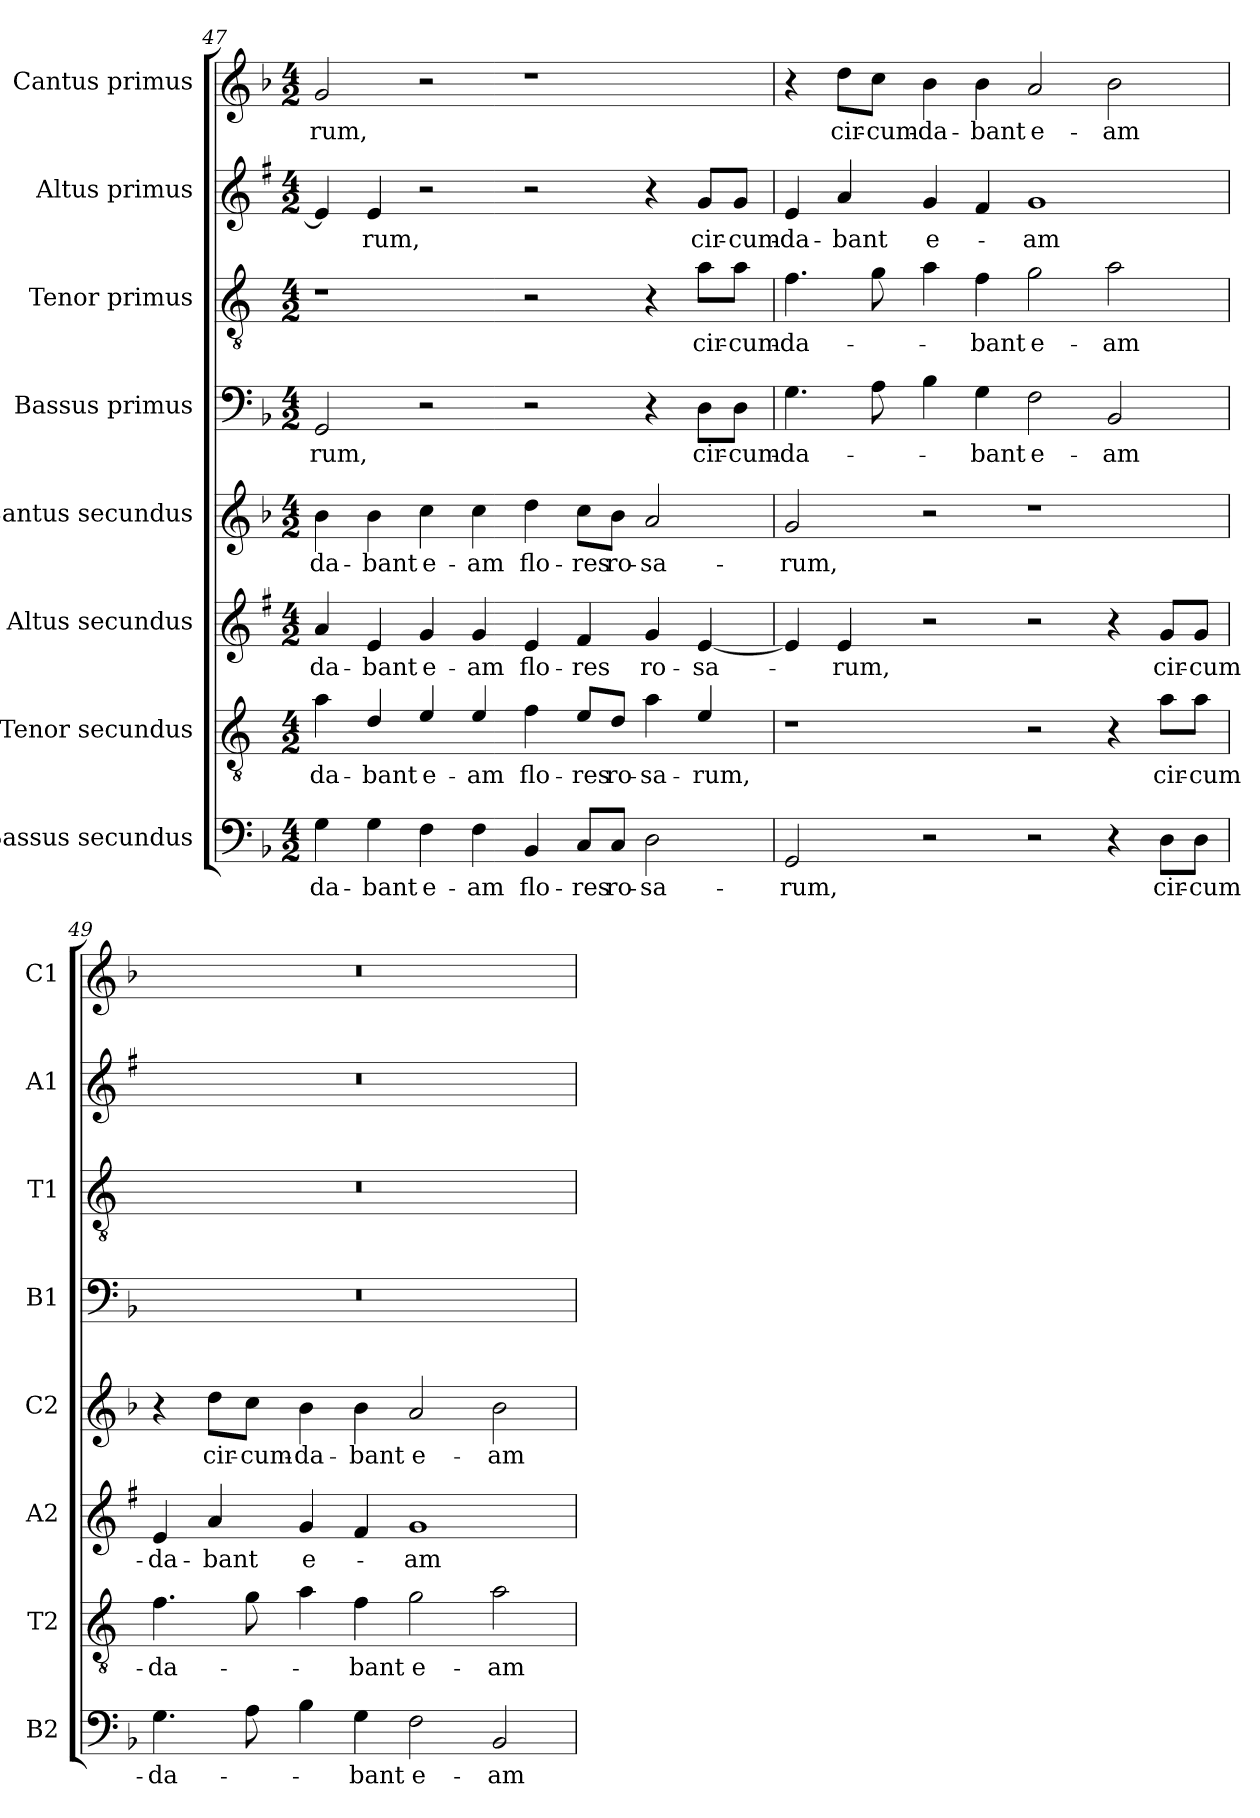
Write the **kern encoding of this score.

**kern	**text	**kern	**text	**kern	**text	**kern	**text	**kern	**text	**kern	**text	**kern	**text	**kern	**text
*part8	*part8	*part7	*part7	*part6	*part6	*part5	*part5	*part4	*part4	*part3	*part3	*part2	*part2	*part1	*part1
*staff8	*staff8	*staff7	*staff7	*staff6	*staff6	*staff5	*staff5	*staff4	*staff4	*staff3	*staff3	*staff2	*staff2	*staff1	*staff1
*I"Bassus secundus	*	*I"Tenor secundus	*	*I"Altus secundus	*	*I"Cantus secundus	*	*I"Bassus primus	*	*I"Tenor primus	*	*I"Altus primus	*	*I"Cantus primus	*
*I'B2	*	*I'T2	*	*I'A2	*	*I'C2	*	*I'B1	*	*I'T1	*	*I'A1	*	*I'C1	*
!!LO:PB:g=z
*clefF4	*	*clefGv2	*	*clefG2	*	*clefG2	*	*clefF4	*	*clefGv2	*	*clefG2	*	*clefG2	*
*	*	*ITrd4c7	*	*ITrd1c2	*	*	*	*	*	*ITrd4c7	*	*ITrd1c2	*	*	*
*k[b-]	*	*k[b-]	*	*k[b-]	*	*k[b-]	*	*k[b-]	*	*k[b-]	*	*k[b-]	*	*k[b-]	*
*F:	*	*F:	*	*F:	*	*F:	*	*F:	*	*F:	*	*F:	*	*F:	*
*M4/2	*	*M4/2	*	*M4/2	*	*M4/2	*	*M4/2	*	*M4/2	*	*M4/2	*	*M4/2	*
=47	=47	=47	=47	=47	=47	=47	=47	=47	=47	=47	=47	=47	=47	=47	=47
!	!LO:LY:b	!	!LO:LY:b	!	!LO:LY:b	!	!LO:LY:b	!	!LO:LY:b	!	!	!	!	!	!LO:LY:b
4G\	-da-	4d\	-da-	4g/	-da-	4b-\	-da-	2GG/	-rum,	1r	.	4d/]	.	2g/	-rum,
!	!LO:LY:b	!	!LO:LY:b	!	!LO:LY:b	!	!LO:LY:b	!	!	!	!	!	!LO:LY:b	!	!
4G\	-bant	4G/	-bant	4d/	-bant	4b-\	-bant	.	.	.	.	4d/	-rum,	.	.
!	!LO:LY:b	!	!LO:LY:b	!	!LO:LY:b	!	!LO:LY:b	!	!	!	!	!	!	!	!
4F\	e-	4A/	e-	4f/	e-	4cc\	e-	2r	.	.	.	2r	.	2r	.
!	!LO:LY:b	!	!LO:LY:b	!	!LO:LY:b	!	!LO:LY:b	!	!	!	!	!	!	!	!
4F\	-am	4A/	-am	4f/	-am	4cc\	-am	.	.	.	.	.	.	.	.
!	!LO:LY:b	!	!LO:LY:b	!	!LO:LY:b	!	!LO:LY:b	!	!	!	!	!	!	!	!
4BB-/	flo-	4B-\	flo-	4d/	flo-	4dd\	flo-	2r	.	2r	.	2r	.	1r	.
!	!LO:LY:b	!	!LO:LY:b	!	!LO:LY:b	!	!LO:LY:b	!	!	!	!	!	!	!	!
8C/L	-res	8A/L	-res	4e/	-res	8cc\L	-res	.	.	.	.	.	.	.	.
!	!LO:LY:b	!	!LO:LY:b	!	!	!	!LO:LY:b	!	!	!	!	!	!	!	!
8C/J	ro-	8G/J	ro-	.	.	8b-\J	ro-	.	.	.	.	.	.	.	.
!	!LO:LY:b	!	!LO:LY:b	!	!LO:LY:b	!	!LO:LY:b	!	!	!	!	!	!	!	!
2D\	-sa-	4d\	-sa-	4f/	ro-	2a/	-sa-	4r	.	4r	.	4r	.	.	.
!	!	!	!LO:LY:b	!	!LO:LY:b	!	!	!	!LO:LY:b	!	!LO:LY:b	!	!LO:LY:b	!	!
.	.	4A/	-rum,	[4d/	-sa-	.	.	8D\L	cir-	8d\L	cir-	8f/L	cir-	.	.
!	!	!	!	!	!	!	!	!	!LO:LY:b	!	!LO:LY:b	!	!LO:LY:b	!	!
.	.	.	.	.	.	.	.	8D\J	-cum-	8d\J	-cum-	8f/J	-cum-	.	.
=48	=48	=48	=48	=48	=48	=48	=48	=48	=48	=48	=48	=48	=48	=48	=48
!	!LO:LY:b	!	!	!	!	!	!LO:LY:b	!	!LO:LY:b	!	!LO:LY:b	!	!LO:LY:b	!	!
2GG/	-rum,	1r	.	4d/]	.	2g/	-rum,	4.G\	-da-	4.B-\	-da-	4d/	-da-	4r	.
!	!	!	!	!	!LO:LY:b	!	!	!	!	!	!	!	!LO:LY:b	!	!LO:LY:b
.	.	.	.	4d/	-rum,	.	.	.	.	.	.	4g/	-bant	8dd\L	cir-
!	!	!	!	!	!	!	!	!	!	!	!	!	!	!	!LO:LY:b
.	.	.	.	.	.	.	.	8A\	.	8c\	.	.	.	8cc\J	-cum-
!	!	!	!	!	!	!	!	!	!	!	!	!	!LO:LY:b	!	!LO:LY:b
2r	.	.	.	2r	.	2r	.	4B-\	.	4d\	.	4f/	e-	4b-\	-da-
!	!	!	!	!	!	!	!	!	!LO:LY:b	!	!LO:LY:b	!	!	!	!LO:LY:b
.	.	.	.	.	.	.	.	4G\	-bant	4B-\	-bant	4e/	.	4b-\	-bant
!	!	!	!	!	!	!	!	!	!LO:LY:b	!	!LO:LY:b	!	!LO:LY:b	!	!LO:LY:b
2r	.	2r	.	2r	.	1r	.	2F\	e-	2c\	e-	1f	-am	2a/	e-
!	!	!	!	!	!	!	!	!	!LO:LY:b	!	!LO:LY:b	!	!	!	!LO:LY:b
4r	.	4r	.	4r	.	.	.	2BB-/	-am	2d\	-am	.	.	2b-\	-am
!	!LO:LY:b	!	!LO:LY:b	!	!LO:LY:b	!	!	!	!	!	!	!	!	!	!
8D\L	cir-	8d\L	cir-	8f/L	cir-	.	.	.	.	.	.	.	.	.	.
!	!LO:LY:b	!	!LO:LY:b	!	!LO:LY:b	!	!	!	!	!	!	!	!	!	!
8D\J	-cum-	8d\J	-cum-	8f/J	-cum-	.	.	.	.	.	.	.	.	.	.
=49	=49	=49	=49	=49	=49	=49	=49	=49	=49	=49	=49	=49	=49	=49	=49
!	!LO:LY:b	!	!LO:LY:b	!	!LO:LY:b	!	!	!	!	!	!	!	!	!	!
4.G\	-da-	4.B-\	-da-	4d/	-da-	4r	.	0r	.	0r	.	0r	.	0r	.
!	!	!	!	!	!LO:LY:b	!	!LO:LY:b	!	!	!	!	!	!	!	!
.	.	.	.	4g/	-bant	8dd\L	cir-	.	.	.	.	.	.	.	.
!	!	!	!	!	!	!	!LO:LY:b	!	!	!	!	!	!	!	!
8A\	.	8c\	.	.	.	8cc\J	-cum-	.	.	.	.	.	.	.	.
!	!	!	!	!	!LO:LY:b	!	!LO:LY:b	!	!	!	!	!	!	!	!
4B-\	.	4d\	.	4f/	e-	4b-\	-da-	.	.	.	.	.	.	.	.
!	!LO:LY:b	!	!LO:LY:b	!	!	!	!LO:LY:b	!	!	!	!	!	!	!	!
4G\	-bant	4B-\	-bant	4e/	.	4b-\	-bant	.	.	.	.	.	.	.	.
!	!LO:LY:b	!	!LO:LY:b	!	!LO:LY:b	!	!LO:LY:b	!	!	!	!	!	!	!	!
2F\	e-	2c\	e-	1f	-am	2a/	e-	.	.	.	.	.	.	.	.
!	!LO:LY:b	!	!LO:LY:b	!	!	!	!LO:LY:b	!	!	!	!	!	!	!	!
2BB-/	-am	2d\	-am	.	.	2b-\	-am	.	.	.	.	.	.	.	.
=	=	=	=	=	=	=	=	=	=	=	=	=	=	=	=
*-	*-	*-	*-	*-	*-	*-	*-	*-	*-	*-	*-	*-	*-	*-	*-
